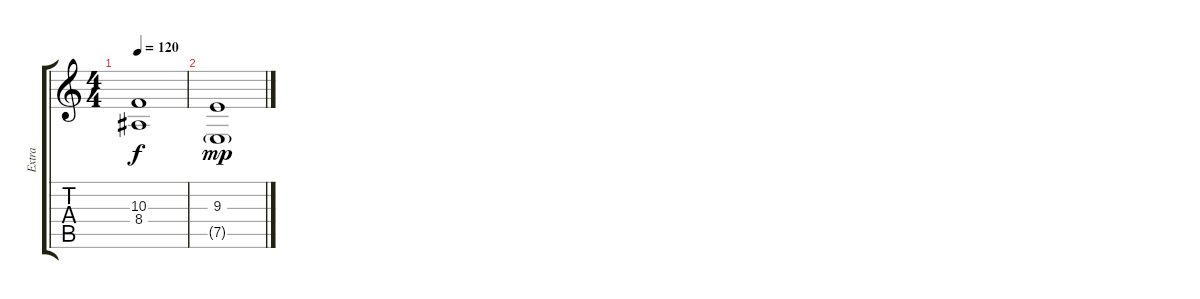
\track ("Extra" "Extra") {instrument drawbarorgan}
\staff {score tabs}
\tuning (E4 B3 G3 D3 A2 E2) {hide}
\ts (4 4)
\tempo 120
\clef g2
\ks c
(10.3 8.4).1{dy f} |
(9.3 7.5{g}).1{dy mp}
